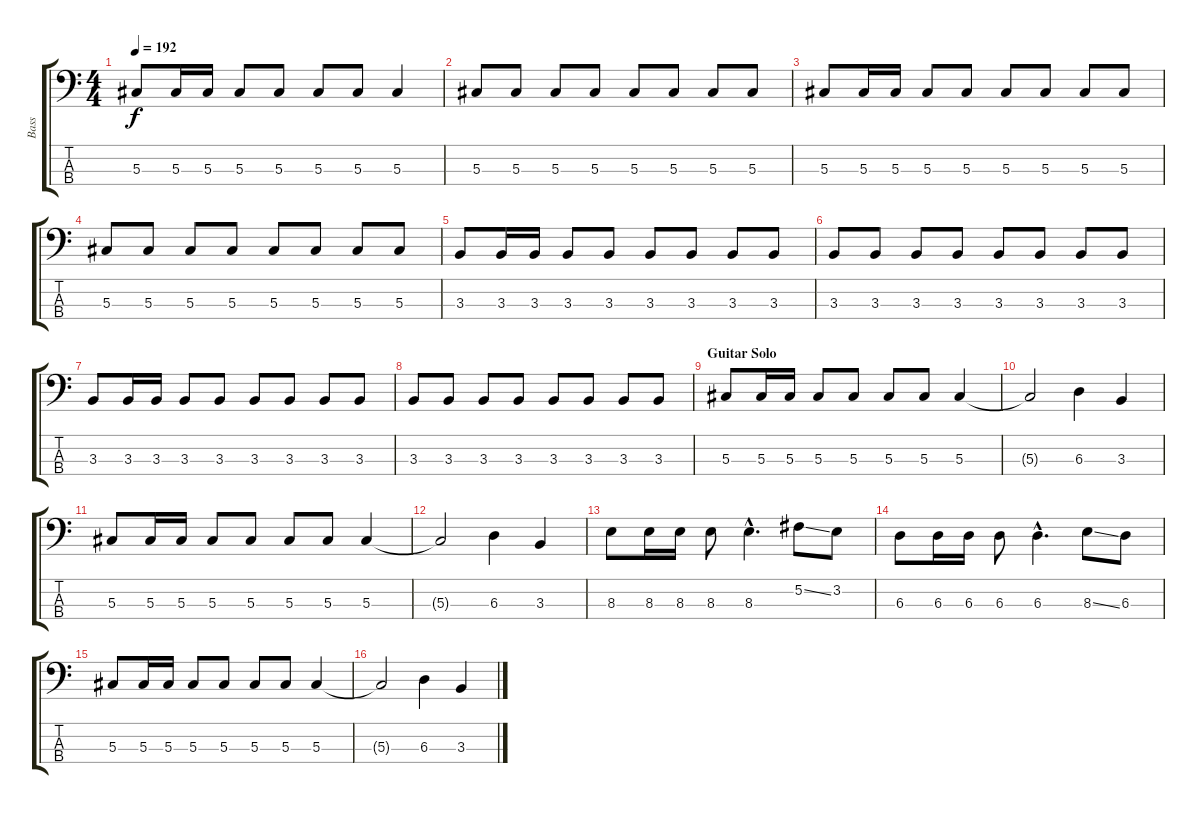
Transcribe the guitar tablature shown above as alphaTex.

\track ("Bass" "Bass") {instrument electricbasspick}
\staff {score tabs}
\tuning (Gb2 Db2 Ab1 Eb1) {hide}
\ts (4 4)
\tempo 192
\clef f4
\ks c
5.3.8{dy f} 5.3.16 5.3.16 5.3.8 5.3.8 5.3.8 5.3.8 5.3.4 |
5.3.8 5.3.8 5.3.8 5.3.8 5.3.8 5.3.8 5.3.8 5.3.8 |
5.3.8 5.3.16 5.3.16 5.3.8 5.3.8 5.3.8 5.3.8 5.3.8 5.3.8 |
5.3.8 5.3.8 5.3.8 5.3.8 5.3.8 5.3.8 5.3.8 5.3.8 |
3.3.8 3.3.16 3.3.16 3.3.8 3.3.8 3.3.8 3.3.8 3.3.8 3.3.8 |
3.3.8 3.3.8 3.3.8 3.3.8 3.3.8 3.3.8 3.3.8 3.3.8 |
3.3.8 3.3.16 3.3.16 3.3.8 3.3.8 3.3.8 3.3.8 3.3.8 3.3.8 |
3.3.8 3.3.8 3.3.8 3.3.8 3.3.8 3.3.8 3.3.8 3.3.8 |
\section ("" "Guitar Solo")
5.3.8 5.3.16 5.3.16 5.3.8 5.3.8 5.3.8 5.3.8 5.3.4 |
5.3{t}.2 6.3.4 3.3.4 |
5.3.8 5.3.16 5.3.16 5.3.8 5.3.8 5.3.8 5.3.8 5.3.4 |
5.3{t}.2 6.3.4 3.3.4 |
8.3.8 8.3.16 8.3.16 8.3.8 8.3{hac}.4{d} 5.2{ss}.8 3.2.8 |
6.3.8 6.3.16 6.3.16 6.3.8 6.3{hac}.4{d} 8.3{ss}.8 6.3.8 |
5.3.8 5.3.16 5.3.16 5.3.8 5.3.8 5.3.8 5.3.8 5.3.4 |
5.3{t}.2 6.3.4 3.3.4
